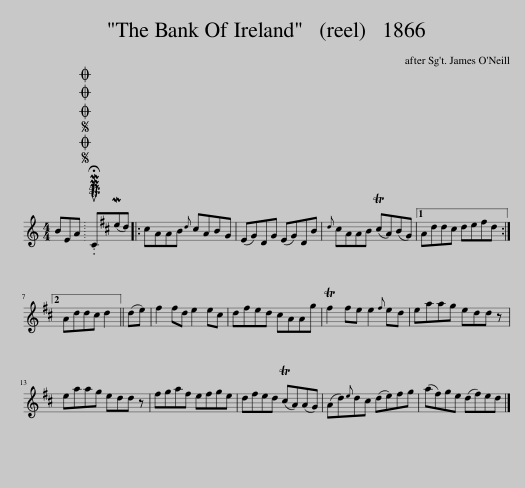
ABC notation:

X:1
L:1/8
M:4/4
I:linebreak $
K:C
V:1 treble
V:1
 BEA |SOSOOO .!fermata!PMTuC(Med) |: ^cAAB{d} cABG | (EG)DG (EG)DB |{d} ^cAAB (TcA)(BG) |1 %5
 Add^c de^fd :|2$ Add^c d2 || (de) | ^f2 fd e2 e^c | d^fed ^cAAg | %10
 T^f2 fe e2{f} ed | eaag edd z |$ eaag edd z | ^fgaf efge | d^fed (T^cA)(AG) | %15
 (Ad){e}d^c (de)^fg | (a^f)ge (df)ed |] %17
